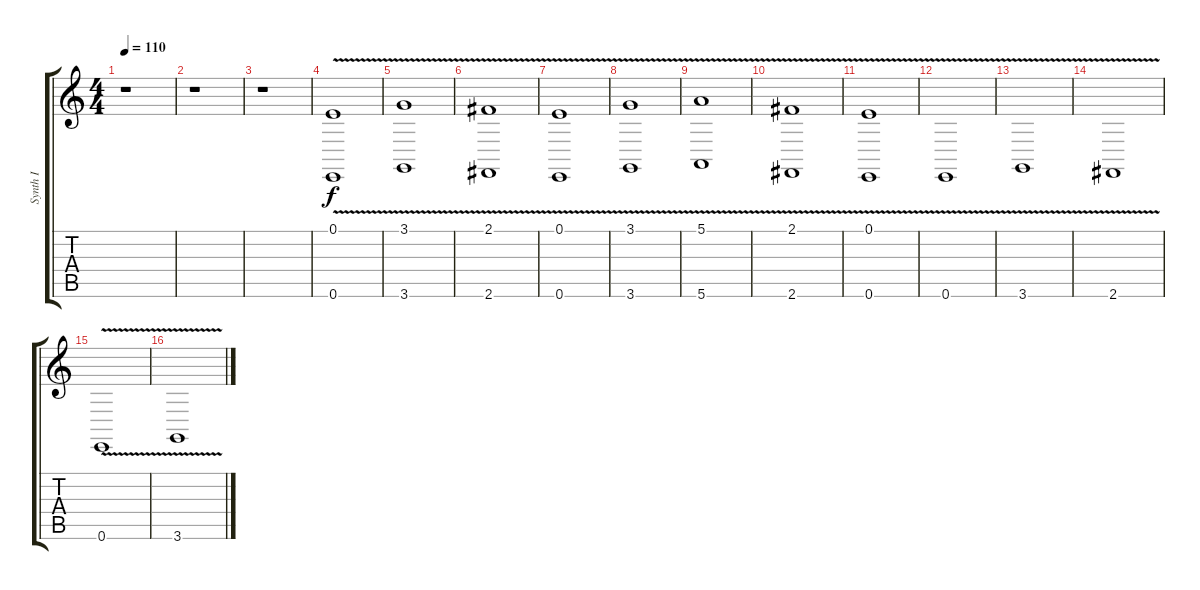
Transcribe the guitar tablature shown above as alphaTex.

\track ("Synth I" "Synth I") {instrument stringensemble2}
\staff {score tabs}
\tuning (E4 B3 G3 D3 A2 E2) {hide}
\ts (4 4)
\tempo 110
\clef g2
\ks c
r.1{dy f} |
r.1 |
r.1 |
(0.1 0.6{v}).1 |
(3.1 3.6{v}).1 |
(2.1 2.6{v}).1 |
(0.1 0.6{v}).1 |
(3.1 3.6{v}).1 |
(5.1 5.6{v}).1 |
(2.1 2.6{v}).1 |
(0.1 0.6{v}).1 |
0.6{v}.1 |
3.6{v}.1 |
2.6{v}.1 |
0.6{v}.1 |
3.6{v}.1
